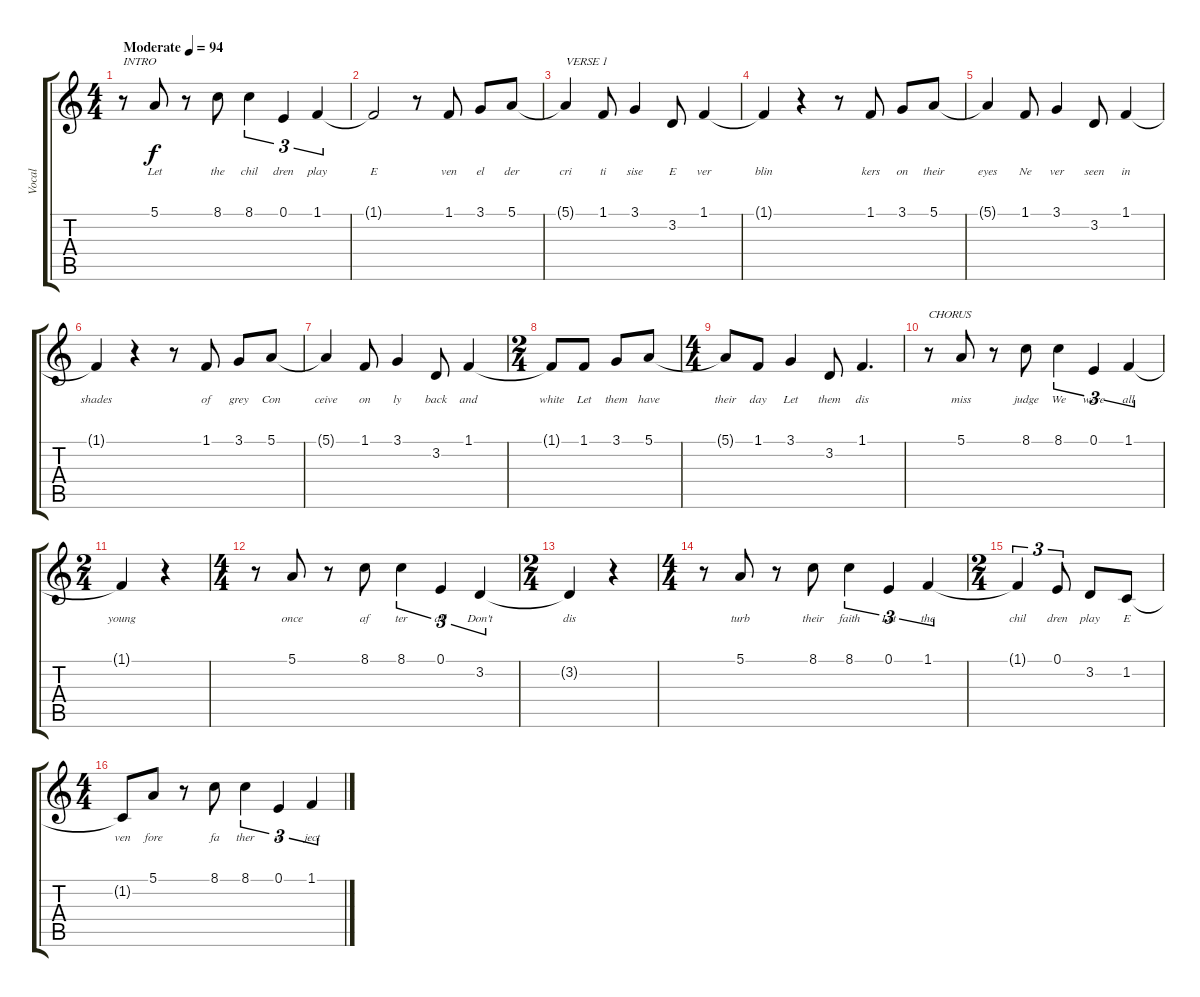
\track ("Vocal" "Vocal") {instrument acousticgrandpiano}
\staff {score tabs}
\tuning (E4 B3 G3 D3 A2 E2) {hide}
\ts (4 4)
\tempo (94 "Moderate")
\clef g2
\ks c
r.8{txt "INTRO" dy f instrument acousticgrandpiano} 5.1.8{lyrics (0 "Let") lyrics (1 "") lyrics (2 "") lyrics (3 "") lyrics (4 "")} r.8 8.1.8{lyrics (0 "the") lyrics (1 "") lyrics (2 "") lyrics (3 "") lyrics (4 "")} 8.1.4{tu (3 2) lyrics (0 "chil") lyrics (1 "") lyrics (2 "") lyrics (3 "") lyrics (4 "")} 0.1.4{tu (3 2) lyrics (0 "dren") lyrics (1 "") lyrics (2 "") lyrics (3 "") lyrics (4 "")} 1.1.4{tu (3 2) lyrics (0 "play") lyrics (1 "") lyrics (2 "") lyrics (3 "") lyrics (4 "")} |
1.1{t}.2{lyrics (0 "E") lyrics (1 "") lyrics (2 "") lyrics (3 "") lyrics (4 "")} r.8 1.1.8{lyrics (0 "ven") lyrics (1 "") lyrics (2 "") lyrics (3 "") lyrics (4 "")} 3.1.8{lyrics (0 "el") lyrics (1 "") lyrics (2 "") lyrics (3 "") lyrics (4 "")} 5.1.8{lyrics (0 "der") lyrics (1 "") lyrics (2 "") lyrics (3 "") lyrics (4 "")} |
5.1{t}.4{txt "VERSE 1" lyrics (0 "cri") lyrics (1 "") lyrics (2 "") lyrics (3 "") lyrics (4 "")} 1.1.8{lyrics (0 "ti") lyrics (1 "") lyrics (2 "") lyrics (3 "") lyrics (4 "")} 3.1.4{lyrics (0 "sise") lyrics (1 "") lyrics (2 "") lyrics (3 "") lyrics (4 "")} 3.2.8{lyrics (0 "E") lyrics (1 "") lyrics (2 "") lyrics (3 "") lyrics (4 "")} 1.1.4{lyrics (0 "ver") lyrics (1 "") lyrics (2 "") lyrics (3 "") lyrics (4 "")} |
1.1{t}.4{lyrics (0 "blin") lyrics (1 "") lyrics (2 "") lyrics (3 "") lyrics (4 "")} r.4 r.8 1.1.8{lyrics (0 "kers") lyrics (1 "") lyrics (2 "") lyrics (3 "") lyrics (4 "")} 3.1.8{lyrics (0 "on") lyrics (1 "") lyrics (2 "") lyrics (3 "") lyrics (4 "")} 5.1.8{lyrics (0 "their") lyrics (1 "") lyrics (2 "") lyrics (3 "") lyrics (4 "")} |
5.1{t}.4{lyrics (0 "eyes") lyrics (1 "") lyrics (2 "") lyrics (3 "") lyrics (4 "")} 1.1.8{lyrics (0 "Ne") lyrics (1 "") lyrics (2 "") lyrics (3 "") lyrics (4 "")} 3.1.4{lyrics (0 "ver") lyrics (1 "") lyrics (2 "") lyrics (3 "") lyrics (4 "")} 3.2.8{lyrics (0 "seen") lyrics (1 "") lyrics (2 "") lyrics (3 "") lyrics (4 "")} 1.1.4{lyrics (0 "in") lyrics (1 "") lyrics (2 "") lyrics (3 "") lyrics (4 "")} |
1.1{t}.4{lyrics (0 "shades") lyrics (1 "") lyrics (2 "") lyrics (3 "") lyrics (4 "")} r.4 r.8 1.1.8{lyrics (0 "of") lyrics (1 "") lyrics (2 "") lyrics (3 "") lyrics (4 "")} 3.1.8{lyrics (0 "grey") lyrics (1 "") lyrics (2 "") lyrics (3 "") lyrics (4 "")} 5.1.8{lyrics (0 "Con") lyrics (1 "") lyrics (2 "") lyrics (3 "") lyrics (4 "")} |
5.1{t}.4{lyrics (0 "ceive") lyrics (1 "") lyrics (2 "") lyrics (3 "") lyrics (4 "")} 1.1.8{lyrics (0 "on") lyrics (1 "") lyrics (2 "") lyrics (3 "") lyrics (4 "")} 3.1.4{lyrics (0 "ly") lyrics (1 "") lyrics (2 "") lyrics (3 "") lyrics (4 "")} 3.2.8{lyrics (0 "back") lyrics (1 "") lyrics (2 "") lyrics (3 "") lyrics (4 "")} 1.1.4{lyrics (0 "and") lyrics (1 "") lyrics (2 "") lyrics (3 "") lyrics (4 "")} |
\ts (2 4)
1.1{t}.8{lyrics (0 "white") lyrics (1 "") lyrics (2 "") lyrics (3 "") lyrics (4 "")} 1.1.8{lyrics (0 "Let") lyrics (1 "") lyrics (2 "") lyrics (3 "") lyrics (4 "")} 3.1.8{lyrics (0 "them") lyrics (1 "") lyrics (2 "") lyrics (3 "") lyrics (4 "")} 5.1.8{lyrics (0 "have") lyrics (1 "") lyrics (2 "") lyrics (3 "") lyrics (4 "")} |
\ts (4 4)
5.1{t}.8{lyrics (0 "their") lyrics (1 "") lyrics (2 "") lyrics (3 "") lyrics (4 "")} 1.1.8{lyrics (0 "day") lyrics (1 "") lyrics (2 "") lyrics (3 "") lyrics (4 "")} 3.1.4{lyrics (0 "Let") lyrics (1 "") lyrics (2 "") lyrics (3 "") lyrics (4 "")} 3.2.8{lyrics (0 "them") lyrics (1 "") lyrics (2 "") lyrics (3 "") lyrics (4 "")} 1.1.4{d lyrics (0 "dis") lyrics (1 "") lyrics (2 "") lyrics (3 "") lyrics (4 "")} |
r.8{txt "CHORUS"} 5.1.8{lyrics (0 "miss") lyrics (1 "") lyrics (2 "") lyrics (3 "") lyrics (4 "")} r.8 8.1.8{lyrics (0 "judge") lyrics (1 "") lyrics (2 "") lyrics (3 "") lyrics (4 "")} 8.1.4{tu (3 2) lyrics (0 "We") lyrics (1 "") lyrics (2 "") lyrics (3 "") lyrics (4 "")} 0.1.4{tu (3 2) lyrics (0 "were") lyrics (1 "") lyrics (2 "") lyrics (3 "") lyrics (4 "")} 1.1.4{tu (3 2) lyrics (0 "all") lyrics (1 "") lyrics (2 "") lyrics (3 "") lyrics (4 "")} |
\ts (2 4)
1.1{t}.4{lyrics (0 "young") lyrics (1 "") lyrics (2 "") lyrics (3 "") lyrics (4 "")} r.4 |
\ts (4 4)
r.8 5.1.8{lyrics (0 "once") lyrics (1 "") lyrics (2 "") lyrics (3 "") lyrics (4 "")} r.8 8.1.8{lyrics (0 "af") lyrics (1 "") lyrics (2 "") lyrics (3 "") lyrics (4 "")} 8.1.4{tu (3 2) lyrics (0 "ter") lyrics (1 "") lyrics (2 "") lyrics (3 "") lyrics (4 "")} 0.1.4{tu (3 2) lyrics (0 "all") lyrics (1 "") lyrics (2 "") lyrics (3 "") lyrics (4 "")} 3.2.4{tu (3 2) lyrics (0 "Don't") lyrics (1 "") lyrics (2 "") lyrics (3 "") lyrics (4 "")} |
\ts (2 4)
3.2{t}.4{lyrics (0 "dis") lyrics (1 "") lyrics (2 "") lyrics (3 "") lyrics (4 "")} r.4 |
\ts (4 4)
r.8 5.1.8{lyrics (0 "turb") lyrics (1 "") lyrics (2 "") lyrics (3 "") lyrics (4 "")} r.8 8.1.8{lyrics (0 "their") lyrics (1 "") lyrics (2 "") lyrics (3 "") lyrics (4 "")} 8.1.4{tu (3 2) lyrics (0 "faith") lyrics (1 "") lyrics (2 "") lyrics (3 "") lyrics (4 "")} 0.1.4{tu (3 2) lyrics (0 "Let") lyrics (1 "") lyrics (2 "") lyrics (3 "") lyrics (4 "")} 1.1.4{tu (3 2) lyrics (0 "the") lyrics (1 "") lyrics (2 "") lyrics (3 "") lyrics (4 "")} |
\ts (2 4)
1.1{t}.4{tu (3 2) lyrics (0 "chil") lyrics (1 "") lyrics (2 "") lyrics (3 "") lyrics (4 "")} 0.1.8{tu (3 2) lyrics (0 "dren") lyrics (1 "") lyrics (2 "") lyrics (3 "") lyrics (4 "")} 3.2.8{lyrics (0 "play") lyrics (1 "") lyrics (2 "") lyrics (3 "") lyrics (4 "")} 1.2.8{lyrics (0 "E") lyrics (1 "") lyrics (2 "") lyrics (3 "") lyrics (4 "")} |
\ts (4 4)
1.2{t}.8{lyrics (0 "ven") lyrics (1 "") lyrics (2 "") lyrics (3 "") lyrics (4 "")} 5.1.8{lyrics (0 "fore") lyrics (1 "") lyrics (2 "") lyrics (3 "") lyrics (4 "")} r.8 8.1.8{lyrics (0 "fa") lyrics (1 "") lyrics (2 "") lyrics (3 "") lyrics (4 "")} 8.1.4{tu (3 2) lyrics (0 "ther") lyrics (1 "") lyrics (2 "") lyrics (3 "") lyrics (4 "")} 0.1.4{tu (3 2) lyrics (0 "re") lyrics (1 "") lyrics (2 "") lyrics (3 "") lyrics (4 "")} 1.1.4{tu (3 2) lyrics (0 "ject") lyrics (1 "") lyrics (2 "") lyrics (3 "") lyrics (4 "")}
